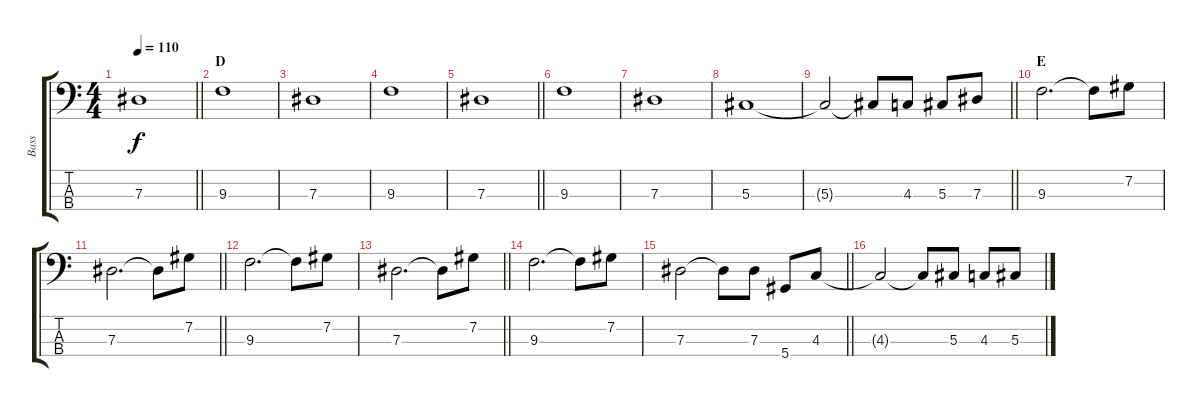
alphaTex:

\track ("Bass" "Bass") {instrument electricbassfinger}
\staff {score tabs}
\tuning (Gb2 Db2 Ab1 Eb1) {hide}
\ts (4 4)
\tempo 110
\clef f4
\barLineRight lightlight
\ks c
7.3.1{dy f} |
\section ("" "D")
9.3.1 |
7.3.1 |
9.3.1 |
\barLineRight lightlight
7.3.1 |
9.3.1 |
7.3.1 |
5.3.1 |
\barLineRight lightlight
5.3{t}.2 5.3{t}.8 4.3.8 5.3.8 7.3.8 |
\section ("" "E")
9.3.2{d} 9.3{t}.8 7.2.8 |
\barLineRight lightlight
7.3.2{d} 7.3{t}.8 7.2.8 |
9.3.2{d} 9.3{t}.8 7.2.8 |
\barLineRight lightlight
7.3.2{d} 7.3{t}.8 7.2.8 |
9.3.2{d} 9.3{t}.8 7.2.8 |
\barLineRight lightlight
7.3.2 7.3{t}.8 7.3.8 5.4.8 4.3.8 |
4.3{t}.2 4.3{t}.8 5.3.8 4.3.8 5.3.8
